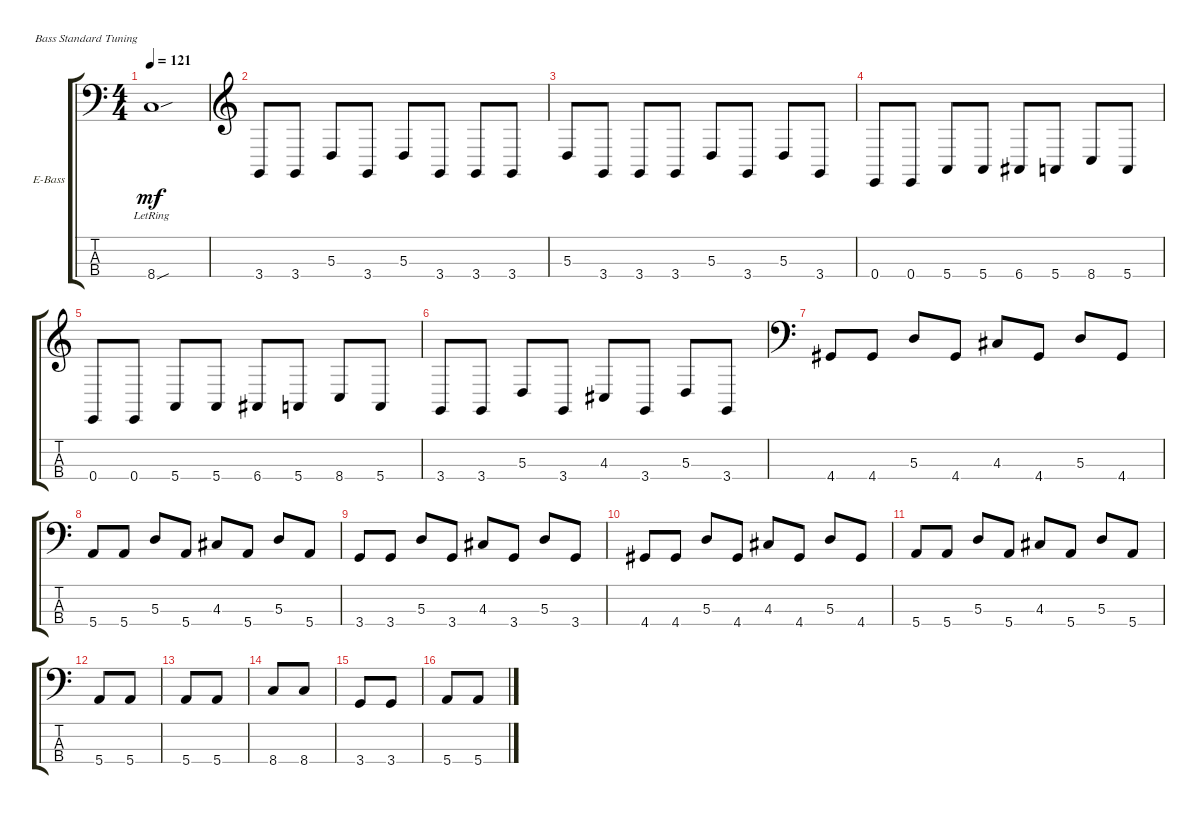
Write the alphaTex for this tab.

\defaultSystemsLayout 4
\bracketExtendMode groupsimilarinstruments
\firstSystemTrackNameOrientation horizontal
\otherSystemsTrackNameOrientation horizontal
\track ("EG" "E-Bass") {instrument electricbassfinger}
\staff {score tabs}
\tuning (G2 D2 A1 E1)
\ts (4 4)
\tempo 121
\clef f4
\ks c
8.4{sou lr}.1{dy mf instrument electricbassfinger} |
\clef g2
3.4.8 3.4.8 5.3.8 3.4.8 5.3.8 3.4.8 3.4.8 3.4.8 |
5.3.8 3.4.8 3.4.8 3.4.8 5.3.8 3.4.8 5.3.8 3.4.8 |
0.4.8 0.4.8 5.4.8 5.4.8 6.4.8 5.4.8 8.4.8 5.4.8 |
0.4.8 0.4.8 5.4.8 5.4.8 6.4.8 5.4.8 8.4.8 5.4.8 |
3.4.8 3.4.8 5.3.8 3.4.8 4.3.8 3.4.8 5.3.8 3.4.8 |
\clef f4
4.4.8 4.4.8 5.3.8 4.4.8 4.3.8 4.4.8 5.3.8 4.4.8 |
5.4.8 5.4.8 5.3.8 5.4.8 4.3.8 5.4.8 5.3.8 5.4.8 |
3.4.8 3.4.8 5.3.8 3.4.8 4.3.8 3.4.8 5.3.8 3.4.8 |
4.4.8 4.4.8 5.3.8 4.4.8 4.3.8 4.4.8 5.3.8 4.4.8 |
5.4.8 5.4.8 5.3.8 5.4.8 4.3.8 5.4.8 5.3.8 5.4.8 |
5.4.8 5.4.8 |
5.4.8 5.4.8 |
8.4.8 8.4.8 |
3.4.8 3.4.8 |
5.4.8 5.4.8
